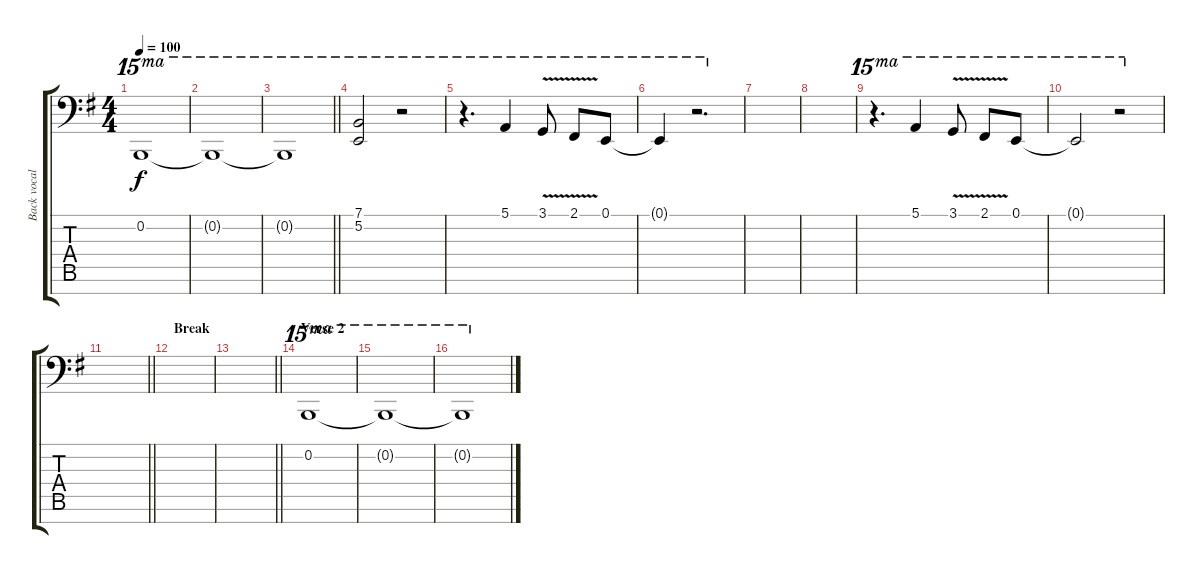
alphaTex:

\track ("Back vocal" "Back vocal") {instrument fx7echoes}
\staff {score tabs}
\tuning (E4 B3 G3 D3 A2 E2 E1) {hide}
\ts (4 4)
\tempo 100
\clef f4
\ks eminor
0.2{t}.1{ot 15ma dy f} |
0.2{t}.1{ot 15ma volume 7} |
\barLineRight lightlight
0.2{t}.1{ot 15ma volume 15} |
(7.1 5.2).2{ot 15ma} r.2{ot 15ma} |
r.4{d ot 15ma} 5.1.4{ot 15ma} 3.1{v}.8{ot 15ma} 2.1{v}.8{ot 15ma} 0.1.8{ot 15ma} |
0.1{t}.4{ot 15ma} r.2{d ot 15ma} |
|
|
r.4{d ot 15ma} 5.1.4{ot 15ma} 3.1{v}.8{ot 15ma} 2.1{v}.8{ot 15ma} 0.1.8{ot 15ma} |
0.1{t}.2{ot 15ma} r.2{ot 15ma} |
\barLineRight lightlight
|
\section ("" "Break")
|
\barLineRight lightlight
|
\section ("" "Verse 2")
0.2.1{ot 15ma volume 15 instrument fx7echoes} |
0.2{t}.1{ot 15ma} |
0.2{t}.1{ot 15ma}
